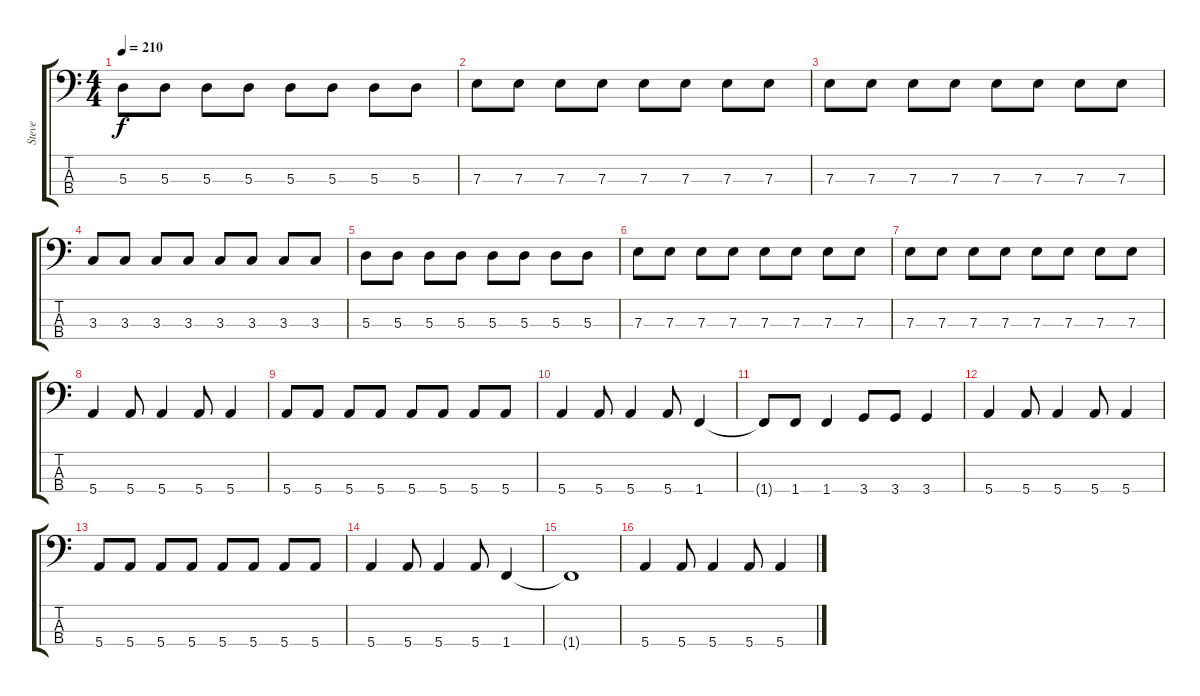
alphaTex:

\track ("Steve" "Steve") {instrument electricbassfinger}
\staff {score tabs}
\tuning (G2 D2 A1 E1) {hide}
\ts (4 4)
\tempo 210
\clef f4
\ks c
5.3.8{dy f} 5.3.8 5.3.8 5.3.8 5.3.8 5.3.8 5.3.8 5.3.8 |
7.3.8 7.3.8 7.3.8 7.3.8 7.3.8 7.3.8 7.3.8 7.3.8 |
7.3.8 7.3.8 7.3.8 7.3.8 7.3.8 7.3.8 7.3.8 7.3.8 |
3.3.8 3.3.8 3.3.8 3.3.8 3.3.8 3.3.8 3.3.8 3.3.8 |
5.3.8 5.3.8 5.3.8 5.3.8 5.3.8 5.3.8 5.3.8 5.3.8 |
7.3.8 7.3.8 7.3.8 7.3.8 7.3.8 7.3.8 7.3.8 7.3.8 |
7.3.8 7.3.8 7.3.8 7.3.8 7.3.8 7.3.8 7.3.8 7.3.8 |
5.4.4 5.4.8 5.4.4 5.4.8 5.4.4 |
5.4.8 5.4.8 5.4.8 5.4.8 5.4.8 5.4.8 5.4.8 5.4.8 |
5.4.4 5.4.8 5.4.4 5.4.8 1.4.4 |
1.4{t}.8 1.4.8 1.4.4 3.4.8 3.4.8 3.4.4 |
5.4.4 5.4.8 5.4.4 5.4.8 5.4.4 |
5.4.8 5.4.8 5.4.8 5.4.8 5.4.8 5.4.8 5.4.8 5.4.8 |
5.4.4 5.4.8 5.4.4 5.4.8 1.4.4 |
1.4{t}.1 |
5.4.4 5.4.8 5.4.4 5.4.8 5.4.4
